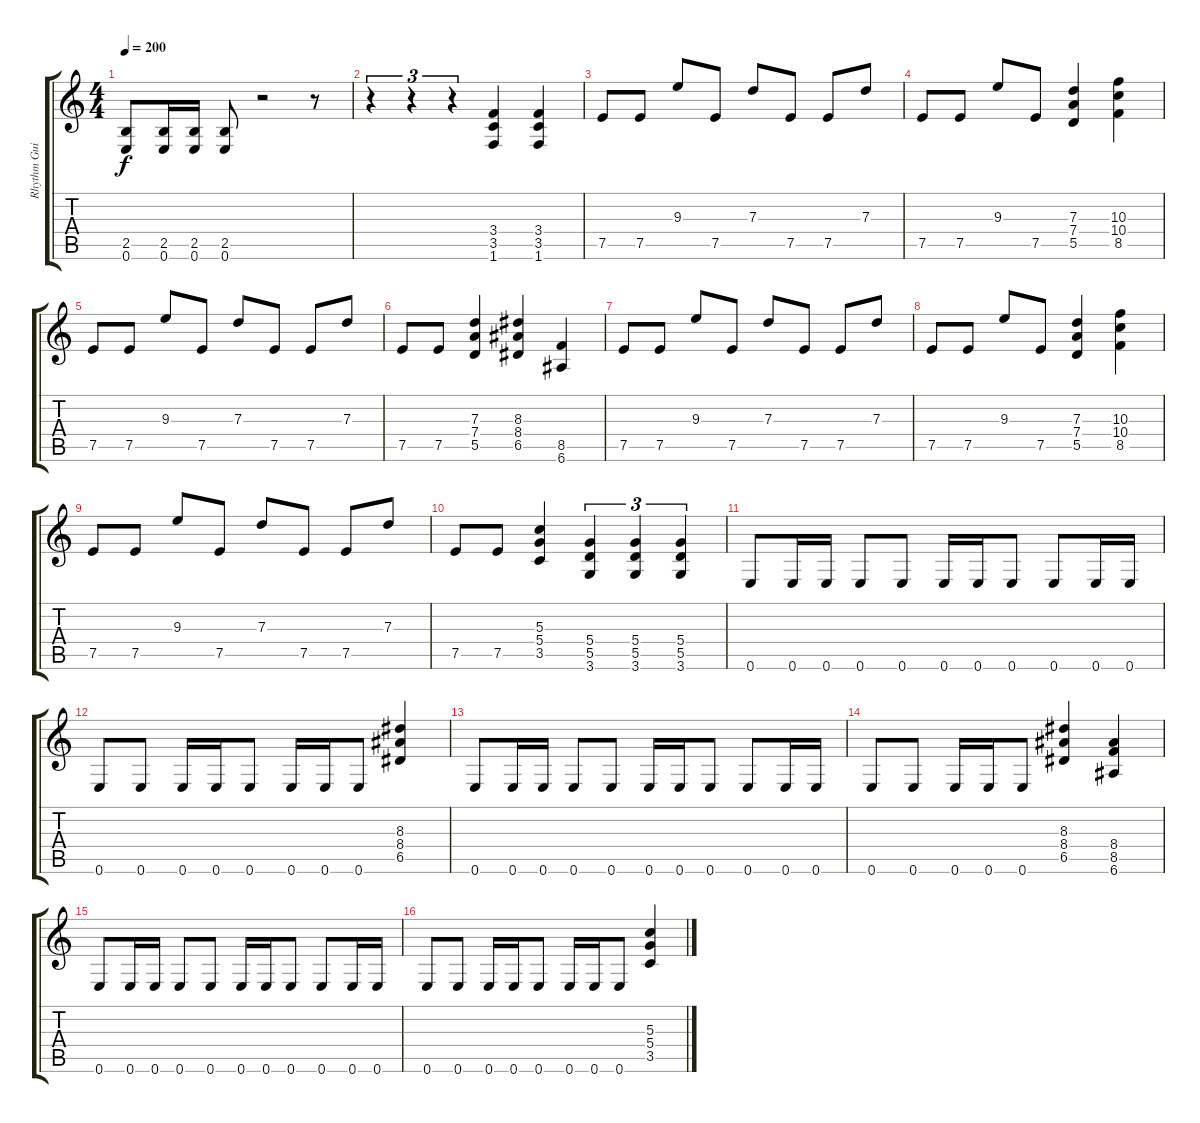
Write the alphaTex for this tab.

\track ("Rhythm Guitar Left" "Rhythm Gui") {instrument distortionguitar}
\staff {score tabs}
\tuning (E4 B3 G3 D3 A2 E2) {hide}
\ts (4 4)
\tempo 200
\clef g2
\ks c
(2.5 0.6).8{dy f} (2.5 0.6).16 (2.5 0.6).16 (2.5 0.6).8 r.2 r.8 |
r.4{tu (3 2)} r.4{tu (3 2)} r.4{tu (3 2)} (3.4 3.5 1.6).4 (3.4 3.5 1.6).4 |
7.5.8 7.5.8 9.3.8 7.5.8 7.3.8 7.5.8 7.5.8 7.3.8 |
7.5.8 7.5.8 9.3.8 7.5.8 (7.3 7.4 5.5).4 (10.3 10.4 8.5).4 |
7.5.8 7.5.8 9.3.8 7.5.8 7.3.8 7.5.8 7.5.8 7.3.8 |
7.5.8 7.5.8 (7.3 7.4 5.5).4 (8.3 8.4 6.5).4 (8.5 6.6).4 |
7.5.8 7.5.8 9.3.8 7.5.8 7.3.8 7.5.8 7.5.8 7.3.8 |
7.5.8 7.5.8 9.3.8 7.5.8 (7.3 7.4 5.5).4 (10.3 10.4 8.5).4 |
7.5.8 7.5.8 9.3.8 7.5.8 7.3.8 7.5.8 7.5.8 7.3.8 |
7.5.8 7.5.8 (5.3 5.4 3.5).4 (5.4 5.5 3.6).4{tu (3 2)} (5.4 5.5 3.6).4{tu (3 2)} (5.4 5.5 3.6).4{tu (3 2)} |
0.6.8 0.6.16 0.6.16 0.6.8 0.6.8 0.6.16 0.6.16 0.6.8 0.6.8 0.6.16 0.6.16 |
0.6.8 0.6.8 0.6.16 0.6.16 0.6.8 0.6.16 0.6.16 0.6.8 (8.3 8.4 6.5).4 |
0.6.8 0.6.16 0.6.16 0.6.8 0.6.8 0.6.16 0.6.16 0.6.8 0.6.8 0.6.16 0.6.16 |
0.6.8 0.6.8 0.6.16 0.6.16 0.6.8 (8.3 8.4 6.5).4 (8.4 8.5 6.6).4 |
0.6.8 0.6.16 0.6.16 0.6.8 0.6.8 0.6.16 0.6.16 0.6.8 0.6.8 0.6.16 0.6.16 |
0.6.8 0.6.8 0.6.16 0.6.16 0.6.8 0.6.16 0.6.16 0.6.8 (5.3 5.4 3.5).4
